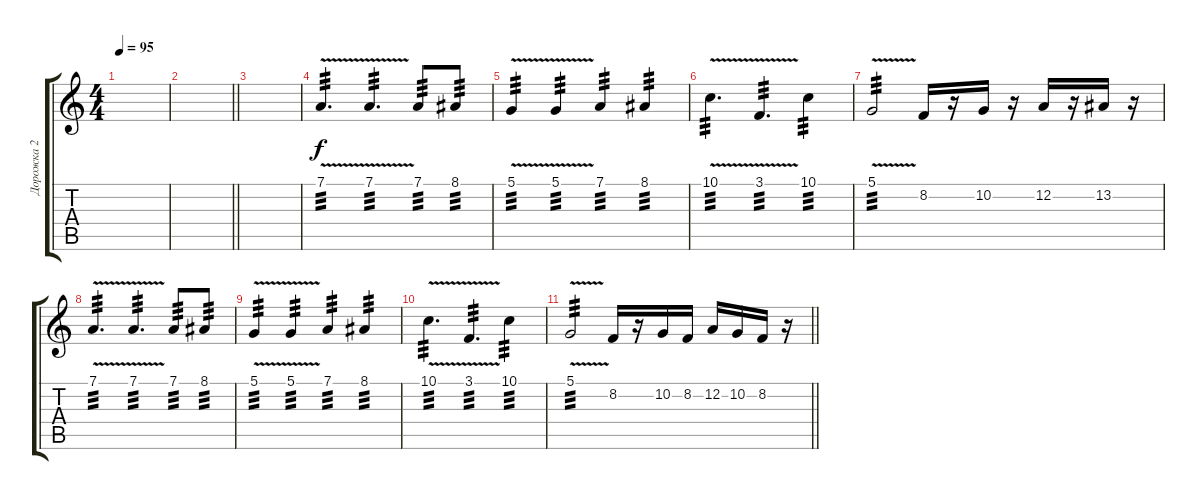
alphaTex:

\track ("Дорожка 2" "Дорожка 2") {instrument tremolostrings}
\staff {score tabs}
\tuning (D4 A3 F3 C3 G2 C2) {hide}
\ts (4 4)
\tempo 95
\clef g2
\ks c
|
\barLineRight lightlight
|
|
7.1{v}.4{d tp 3 volume 16 instrument acousticguitarsteel} 7.1{v}.4{d tp 3} 7.1.8{tp 3} 8.1.8{tp 3} |
5.1{v}.4{tp 3} 5.1{v}.4{tp 3} 7.1.4{tp 3} 8.1.4{tp 3} |
10.1{v}.4{d tp 3} 3.1{v}.4{d tp 3} 10.1.4{tp 3} |
5.1{v}.2{tp 3} 8.2.16 r.16 10.2.16 r.16 12.2.16 r.16 13.2.16 r.16 |
7.1{v}.4{d tp 3} 7.1{v}.4{d tp 3} 7.1.8{tp 3} 8.1.8{tp 3} |
5.1{v}.4{tp 3} 5.1{v}.4{tp 3} 7.1.4{tp 3} 8.1.4{tp 3} |
10.1{v}.4{d tp 3} 3.1{v}.4{d tp 3} 10.1.4{tp 3} |
\barLineRight lightlight
5.1{v}.2{tp 3} 8.2.16 r.16 10.2.16 8.2.16 12.2.16 10.2.16 8.2.16 r.16
